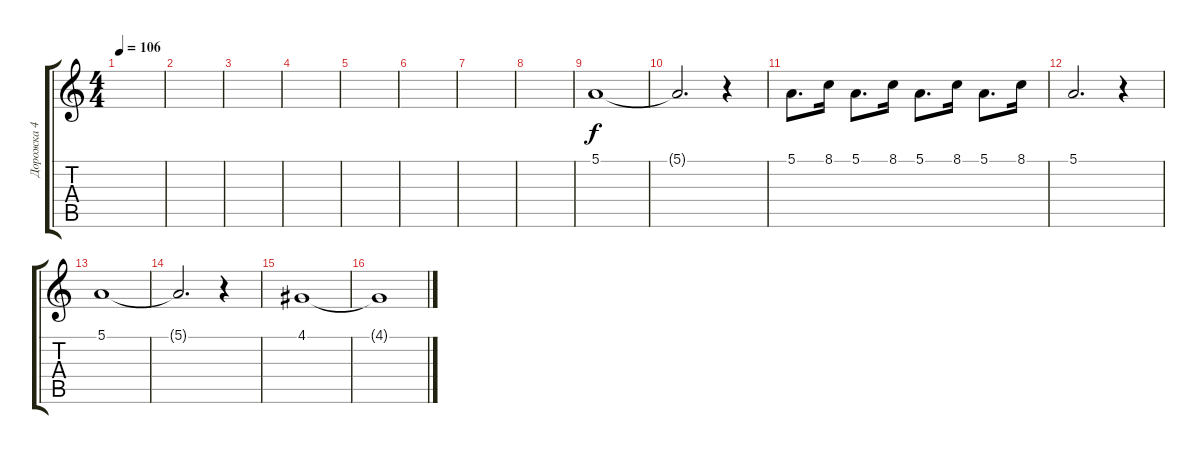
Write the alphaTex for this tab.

\track ("Дорожка 4" "Дорожка 4") {instrument lead2sawtooth}
\staff {score tabs}
\tuning (E4 B3 G3 D3 A2 E2) {hide}
\ts (4 4)
\tempo 106
\clef g2
\ks c
|
|
|
|
|
|
|
|
5.1.1 |
5.1{t}.2{d} r.4 |
5.1.8{d} 8.1.16 5.1.8{d} 8.1.16 5.1.8{d} 8.1.16 5.1.8{d} 8.1.16 |
5.1.2{d} r.4 |
5.1.1 |
5.1{t}.2{d} r.4 |
4.1.1 |
4.1{t}.1
